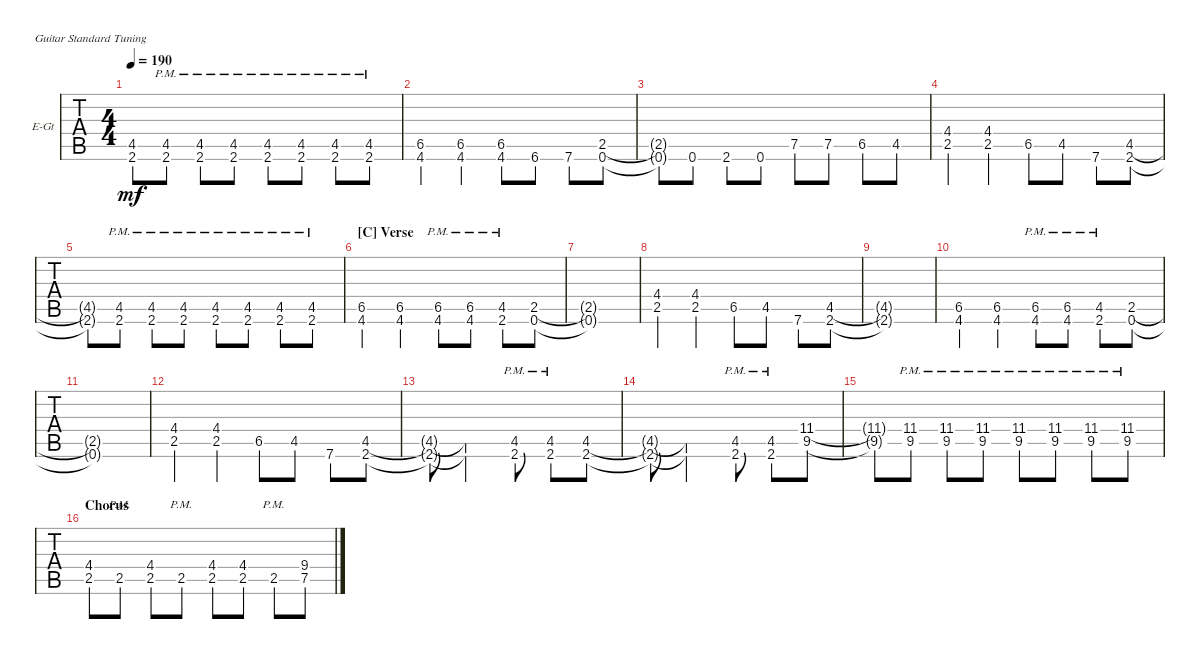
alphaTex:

\defaultSystemsLayout 4
\bracketExtendMode groupsimilarinstruments
\firstSystemTrackNameOrientation horizontal
\otherSystemsTrackNameOrientation horizontal
\track ("Cole Train" "E-Gt") {instrument distortionguitar}
\staff {tabs}
\tuning (E4 B3 G3 D3 A2 E2)
\ts (4 4)
\tempo 190
\clef g2
\ks c
(2.6{t} 4.5{t}).8{dy mf} (2.6{pm} 4.5{pm}).8 (2.6{pm} 4.5{pm}).8 (2.6{pm} 4.5{pm}).8 (2.6{pm} 4.5{pm}).8 (2.6{pm} 4.5{pm}).8 (2.6{pm} 4.5{pm}).8 (2.6{pm} 4.5{pm}).8 |
(4.6 6.5).4 (4.6 6.5).4 (4.6 6.5).8 6.6.8 7.6.8 (0.6 2.5).8 |
(0.6{t} 2.5{t}).8 0.6.8 2.6.8 0.6.8 7.5.8 7.5.8 6.5.8 4.5.8 |
(4.4 2.5).4 (2.5 4.4).4 6.5.8 4.5.8 7.6.8 (2.6 4.5).8 |
(2.6{t} 4.5{t}).8 (2.6{pm} 4.5{pm}).8 (2.6{pm} 4.5{pm}).8 (2.6{pm} 4.5{pm}).8 (2.6{pm} 4.5{pm}).8 (2.6{pm} 4.5{pm}).8 (2.6{pm} 4.5{pm}).8 (2.6{pm} 4.5{pm}).8 |
\section ("C" "Verse")
(4.6 6.5).4 (4.6 6.5).4 (4.6{pm} 6.5{pm}).8 (4.6{pm} 6.5{pm}).8 (2.6{pm} 4.5{pm}).8 (0.6 2.5).8 |
(0.6{t} 2.5{t}).1 |
(4.4 2.5).4 (2.5 4.4).4 6.5.8 4.5.8 7.6.8 (2.6 4.5).8 |
(2.6{t} 4.5{t}).1 |
(4.6 6.5).4 (4.6 6.5).4 (4.6{pm} 6.5{pm}).8 (4.6{pm} 6.5{pm}).8 (2.6{pm} 4.5{pm}).8 (0.6 2.5).8 |
(0.6{t} 2.5{t}).1 |
(4.4 2.5).4 (2.5 4.4).4 6.5.8 4.5.8 7.6.8 (2.6 4.5).8 |
(2.6{t} 4.5{t}).8 (2.6{t} 4.5{t}).2 (2.6{pm} 4.5{pm}).8 (2.6{pm} 4.5{pm}).8 (2.6 4.5).8 |
(2.6{t} 4.5{t}).8 (2.6{t} 4.5{t}).2 (2.6{pm} 4.5{pm}).8 (2.6{pm} 4.5{pm}).8 (9.5 11.4).8 |
(9.5{t} 11.4{t}).8 (9.5{pm} 11.4{pm}).8 (9.5{pm} 11.4{pm}).8 (9.5{pm} 11.4{pm}).8 (9.5{pm} 11.4{pm}).8 (9.5{pm} 11.4{pm}).8 (9.5{pm} 11.4{pm}).8 (9.5{pm} 11.4{pm}).8 |
\section ("" "Chorus")
(2.5 4.4).8 2.5{pm}.8 (2.5 4.4).8 2.5{pm}.8 (2.5 4.4).8 (2.5 4.4).8 2.5{pm}.8 (7.5 9.4).8
